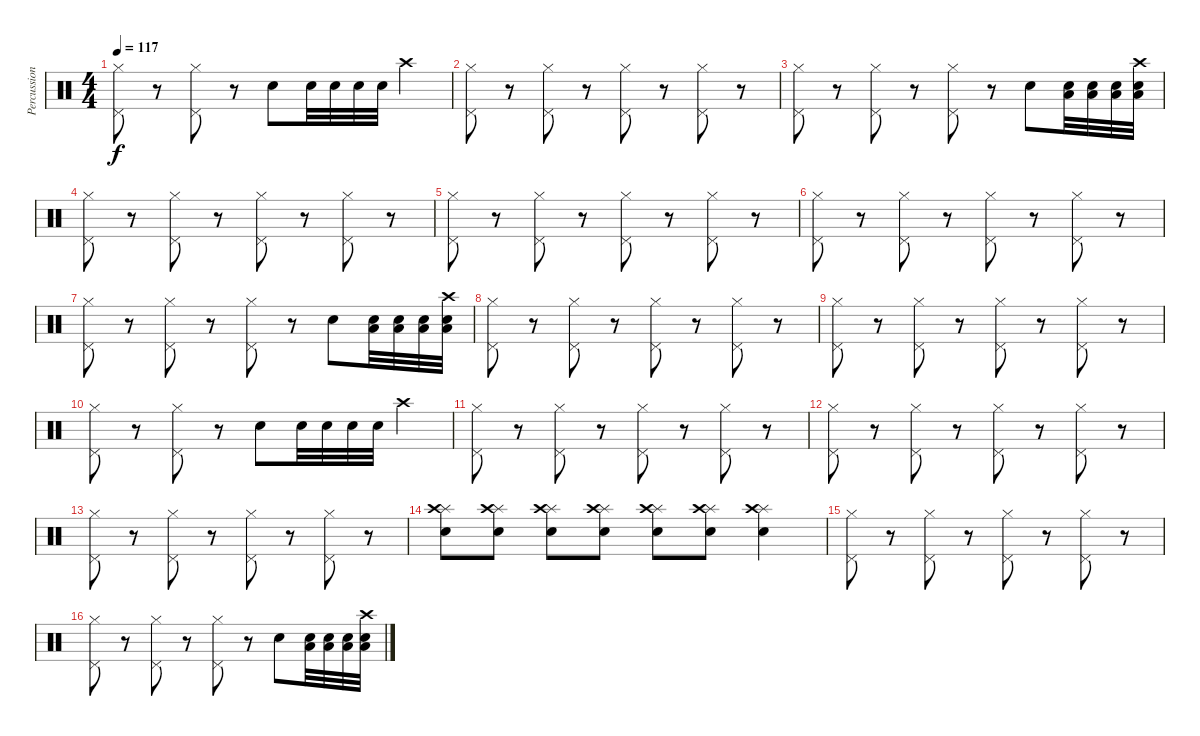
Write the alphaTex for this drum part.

\track ("Percussion" "Percussion") {instrument percussion}
\staff {score}
\articulation defaults
\ts (4 4)
\tempo 117
\clef neutral
\ks c
("Hi-Hat (closed)" "Pedal Hi-Hat (hit)").8{dy f} r.8 ("Hi-Hat (closed)" "Pedal Hi-Hat (hit)").8 r.8 "Snare (hit) 2".8 "Snare (hit) 2".32 "Snare (hit) 2".32 "Snare (hit) 2".32 "Snare (hit) 2".32 "Crash high (hit)".4 |
("Hi-Hat (closed)" "Pedal Hi-Hat (hit)").8 r.8 ("Hi-Hat (closed)" "Pedal Hi-Hat (hit)").8 r.8 ("Hi-Hat (closed)" "Pedal Hi-Hat (hit)").8 r.8 ("Hi-Hat (closed)" "Pedal Hi-Hat (hit)").8 r.8 |
("Pedal Hi-Hat (hit)" "Hi-Hat (closed)").8 r.8 ("Pedal Hi-Hat (hit)" "Hi-Hat (closed)").8 r.8 ("Pedal Hi-Hat (hit)" "Hi-Hat (closed)").8 r.8 "Snare (hit) 2".8 ("Snare (hit) 2" "Low Tom (hit)").32 ("Snare (hit) 2" "Low Tom (hit)").32 ("Snare (hit) 2" "Low Tom (hit)").32 ("Crash high (hit)" "Snare (hit) 2" "Low Tom (hit)").32 |
("Hi-Hat (closed)" "Pedal Hi-Hat (hit)").8 r.8 ("Hi-Hat (closed)" "Pedal Hi-Hat (hit)").8 r.8 ("Hi-Hat (closed)" "Pedal Hi-Hat (hit)").8 r.8 ("Hi-Hat (closed)" "Pedal Hi-Hat (hit)").8 r.8 |
("Hi-Hat (closed)" "Pedal Hi-Hat (hit)").8 r.8 ("Hi-Hat (closed)" "Pedal Hi-Hat (hit)").8 r.8 ("Hi-Hat (closed)" "Pedal Hi-Hat (hit)").8 r.8 ("Hi-Hat (closed)" "Pedal Hi-Hat (hit)").8 r.8 |
("Hi-Hat (closed)" "Pedal Hi-Hat (hit)").8 r.8 ("Hi-Hat (closed)" "Pedal Hi-Hat (hit)").8 r.8 ("Hi-Hat (closed)" "Pedal Hi-Hat (hit)").8 r.8 ("Hi-Hat (closed)" "Pedal Hi-Hat (hit)").8 r.8 |
("Pedal Hi-Hat (hit)" "Hi-Hat (closed)").8 r.8 ("Pedal Hi-Hat (hit)" "Hi-Hat (closed)").8 r.8 ("Pedal Hi-Hat (hit)" "Hi-Hat (closed)").8 r.8 "Snare (hit) 2".8 ("Snare (hit) 2" "Low Tom (hit)").32 ("Snare (hit) 2" "Low Tom (hit)").32 ("Snare (hit) 2" "Low Tom (hit)").32 ("Crash high (hit)" "Snare (hit) 2" "Low Tom (hit)").32 |
("Hi-Hat (closed)" "Pedal Hi-Hat (hit)").8 r.8 ("Hi-Hat (closed)" "Pedal Hi-Hat (hit)").8 r.8 ("Hi-Hat (closed)" "Pedal Hi-Hat (hit)").8 r.8 ("Hi-Hat (closed)" "Pedal Hi-Hat (hit)").8 r.8 |
("Hi-Hat (closed)" "Pedal Hi-Hat (hit)").8 r.8 ("Hi-Hat (closed)" "Pedal Hi-Hat (hit)").8 r.8 ("Hi-Hat (closed)" "Pedal Hi-Hat (hit)").8 r.8 ("Hi-Hat (closed)" "Pedal Hi-Hat (hit)").8 r.8 |
("Hi-Hat (closed)" "Pedal Hi-Hat (hit)").8 r.8 ("Hi-Hat (closed)" "Pedal Hi-Hat (hit)").8 r.8 "Snare (hit) 2".8 "Snare (hit) 2".32 "Snare (hit) 2".32 "Snare (hit) 2".32 "Snare (hit) 2".32 "Crash high (hit)".4 |
("Hi-Hat (closed)" "Pedal Hi-Hat (hit)").8 r.8 ("Hi-Hat (closed)" "Pedal Hi-Hat (hit)").8 r.8 ("Hi-Hat (closed)" "Pedal Hi-Hat (hit)").8 r.8 ("Hi-Hat (closed)" "Pedal Hi-Hat (hit)").8 r.8 |
("Hi-Hat (closed)" "Pedal Hi-Hat (hit)").8 r.8 ("Hi-Hat (closed)" "Pedal Hi-Hat (hit)").8 r.8 ("Hi-Hat (closed)" "Pedal Hi-Hat (hit)").8 r.8 ("Hi-Hat (closed)" "Pedal Hi-Hat (hit)").8 r.8 |
("Hi-Hat (closed)" "Pedal Hi-Hat (hit)").8 r.8 ("Hi-Hat (closed)" "Pedal Hi-Hat (hit)").8 r.8 ("Hi-Hat (closed)" "Pedal Hi-Hat (hit)").8 r.8 ("Hi-Hat (closed)" "Pedal Hi-Hat (hit)").8 r.8 |
("Splash (hit)" "Crash high (hit)" "Snare (hit) 2").8{volume 16} ("Splash (hit)" "Crash high (hit)" "Snare (hit) 2").8 ("Splash (hit)" "Crash high (hit)" "Snare (hit) 2").8 ("Splash (hit)" "Crash high (hit)" "Snare (hit) 2").8 ("Splash (hit)" "Crash high (hit)" "Snare (hit) 2").8 ("Splash (hit)" "Crash high (hit)" "Snare (hit) 2").8 ("Splash (hit)" "Crash high (hit)" "Snare (hit) 2").4 |
("Hi-Hat (closed)" "Pedal Hi-Hat (hit)").8{volume 14} r.8 ("Hi-Hat (closed)" "Pedal Hi-Hat (hit)").8 r.8 ("Hi-Hat (closed)" "Pedal Hi-Hat (hit)").8 r.8 ("Hi-Hat (closed)" "Pedal Hi-Hat (hit)").8 r.8 |
("Pedal Hi-Hat (hit)" "Hi-Hat (closed)").8 r.8 ("Pedal Hi-Hat (hit)" "Hi-Hat (closed)").8 r.8 ("Pedal Hi-Hat (hit)" "Hi-Hat (closed)").8 r.8 "Snare (hit) 2".8 ("Snare (hit) 2" "Low Tom (hit)").32 ("Snare (hit) 2" "Low Tom (hit)").32 ("Snare (hit) 2" "Low Tom (hit)").32 ("Crash high (hit)" "Snare (hit) 2" "Low Tom (hit)").32
